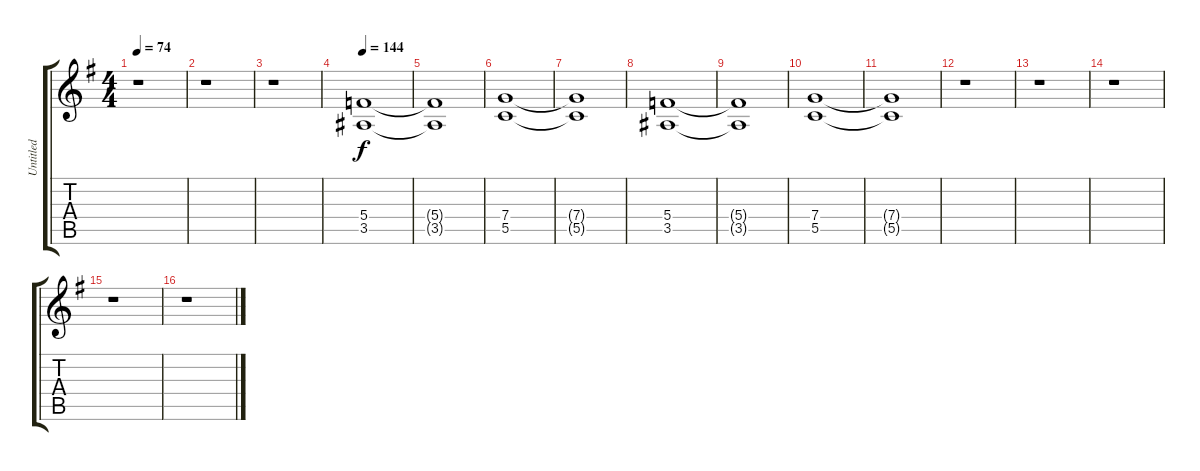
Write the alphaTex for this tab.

\track ("Untitled" "Untitled") {instrument distortionguitar}
\staff {score tabs}
\tuning (D4 A3 F3 C3 G2 D2) {hide}
\ts (4 4)
\tempo 74
\clef g2
\ks g
r.1{dy f} |
r.1 |
r.1 |
\tempo 144
(5.4 3.5).1 |
(5.4{t} 3.5{t}).1 |
(7.4 5.5).1 |
(7.4{t} 5.5{t}).1 |
(5.4 3.5).1 |
(5.4{t} 3.5{t}).1 |
(7.4 5.5).1 |
(7.4{t} 5.5{t}).1 |
r.1 |
r.1 |
r.1 |
r.1 |
r.1
